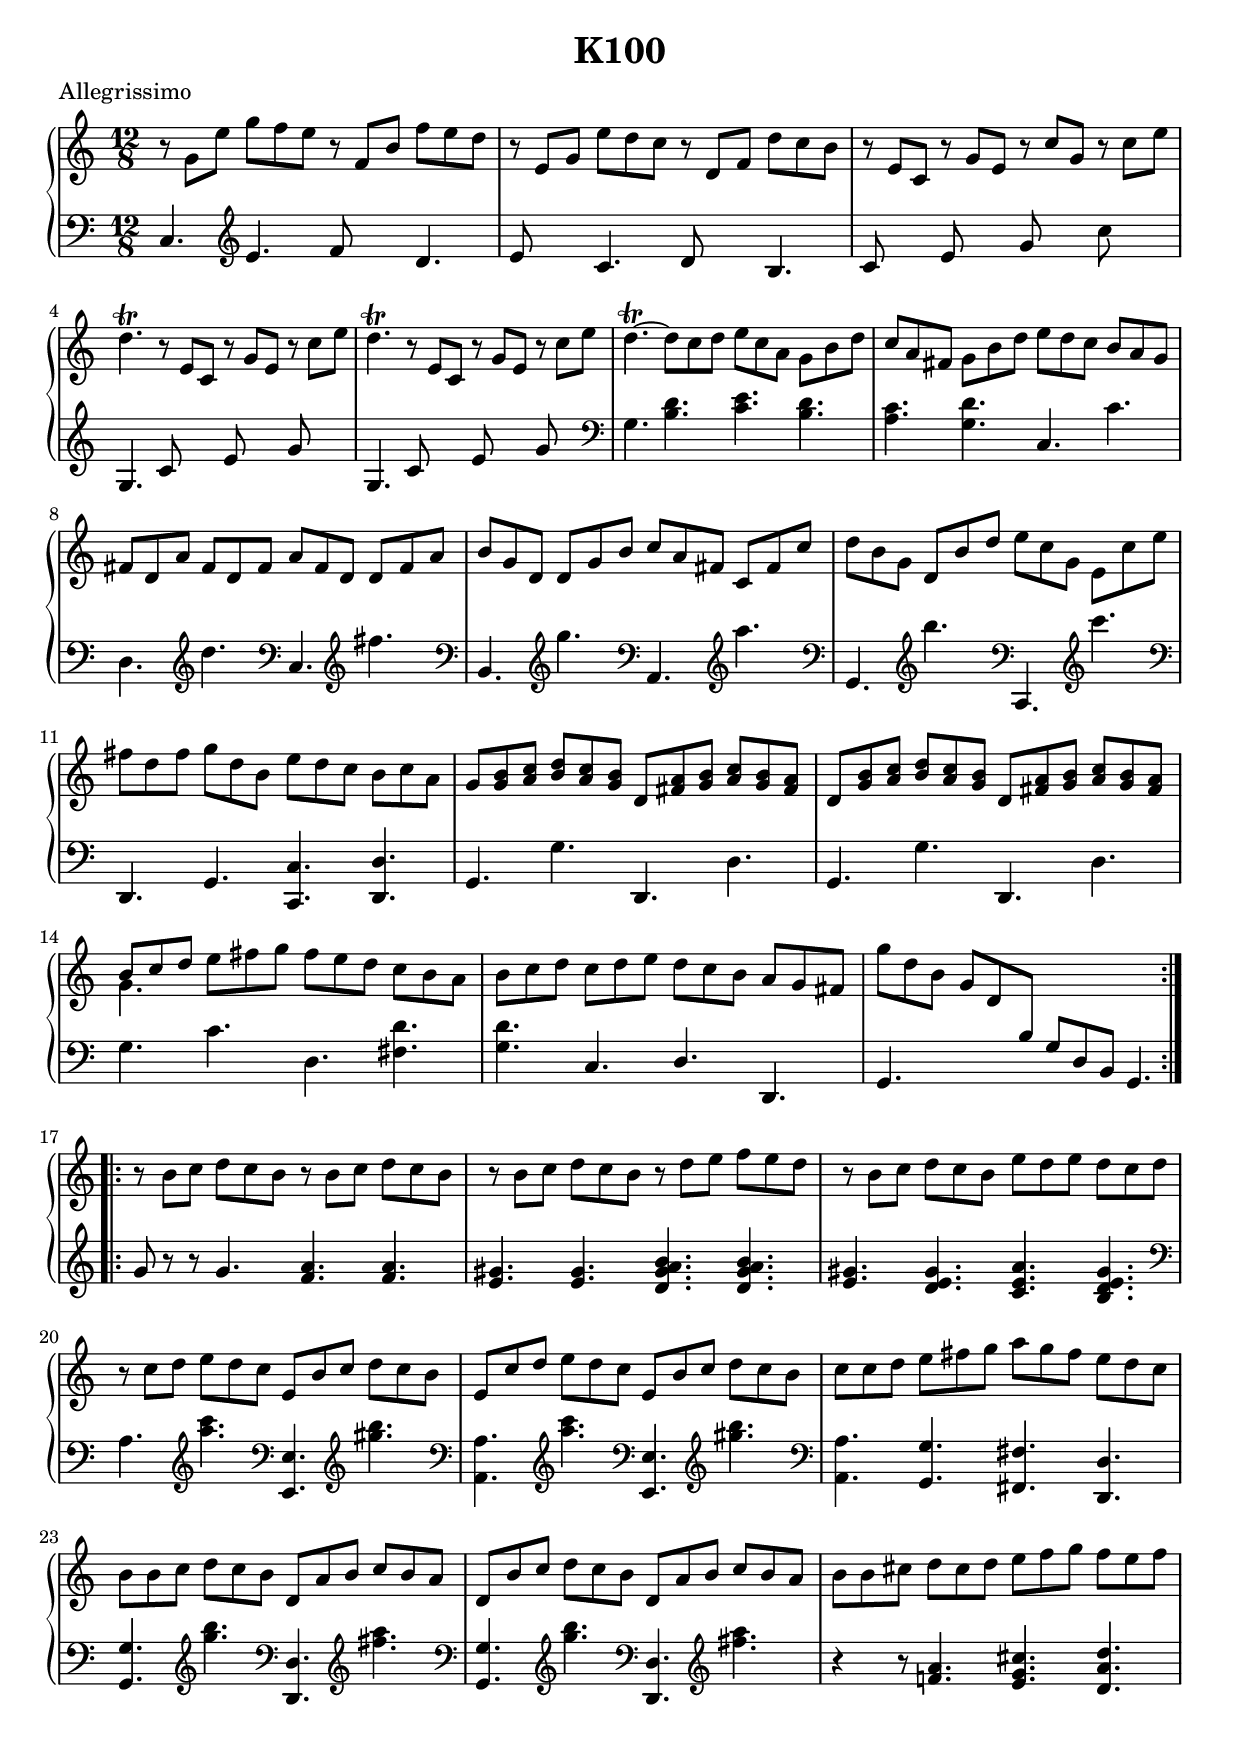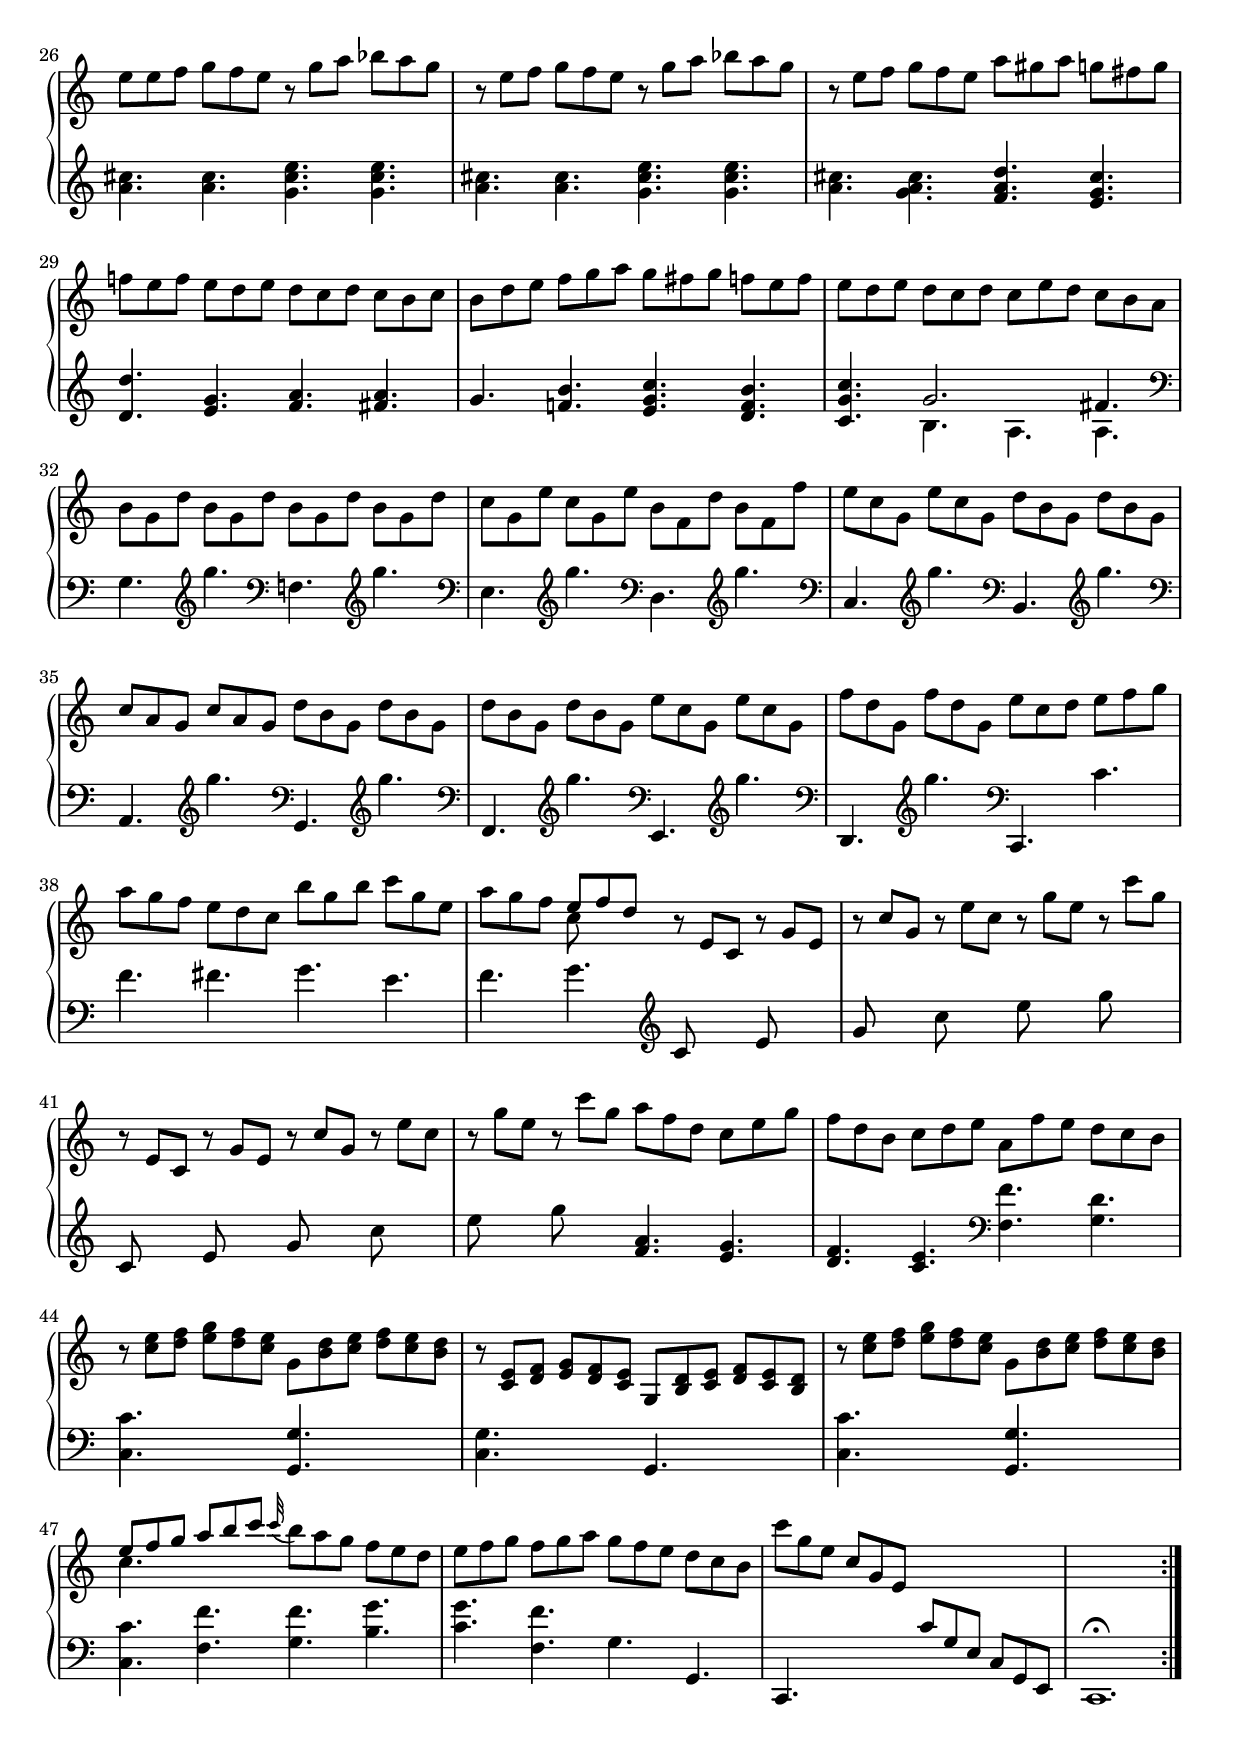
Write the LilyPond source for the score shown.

\version "2.18.2"
\version "2.18.2"

su = \stemUp
sd = \stemDown
sn = \stemNeutral
tu = \tieUp
td = \tieDown
tn = \tieNeutral
cstr = \change Staff = "right"
cstl = \change Staff = "left"

global = {
  \key c \major
  \time 12/8
}

right = \relative c'' {
  \global
 
  \repeat volta 2 {
    r8 g e' g f e r f, b f' e d
    r8 e, g e' d c r d, f d' c b
    r e, c r g' e r c' g r c e
    
    d4.-\trill r8 e, c r g' e r c' e
    d4.-\trill r8 e, c r g' e r c' e
    d4.-\trill ~ d8 c d e c a g b d
    
    c a fis g b d e d c b a g
    fis d a' fis d fis a fis d d fis a
    b g d d g b c a fis c fis c'
    
    d b g d b' d e c g \sd e c' e \sn
    fis d fis g d b e d c b c a \su 
    << { s b c d c b s a b c b a } { g g a b a g d fis g a g fis } >>
    
    << { s b c d c b s a b c b a } { d, g a b a g d fis g a g fis } >>
    \sn << { b c d } \\ { g,4. } >> e'8 fis g fis e d c b a
    b c d c d e d c b a g fis
    g' d b \su g d \cstl b g d b g4. \sn 
  }
  
  \repeat volta 2 {
    \cstr r8 b'' c d c b r b c d c b
    r b c d c b r d e f e d
    r b c d c b e d e d c d
    
    r c d e d c e, b' c d c b
    e, c' d e d c e, b' c d c b
    c c d e fis g a g fis e d c
    
    b b c d c b \su d, a' b c b a
    d, b' c \sd d c b \su d, a' b c b a
    \sn b b cis d cis d e f g f e f
    
    e e f g f e r g a bes a g
    r e f g f e r g a bes a g
    r e f g f e a gis a g fis g
    
    f! e f e d e d c d c b c
    b d e f g a g fis g f e f
    e d e d c d c e d c b a
    
    \sd b g d' b g d' b g d' b g d'
    c g e' c g e' b f d' b f f'
    e c g e' c g d' b g d' b g
    
    \sn c a g c a g d' b g d' b g
    d' b g d' b g e' c g e' c g
    f' d g, f'd g, e' c d e f g
    
    a g f e d c b' g b c g e
    a g f << { e f d } \\ { c } >> r e, c r g' e
    r c' g r e' c r g' e r c' g

    r e, c r g' e r c' g r e' c
    r g' e r c' g a f d c e g
    f d b c d e a, f' e d c b
    
    r << { e f g f e s d e f e d } { c d e d c g b c d c b } >>
    r << { e, f g f e s d e f e d } { c d e d c g b c d c b } >>
    r << { e' f g f e s d e f e d } { c d e d c g b c d c b } >>
    
    << { e f g a[ b c] } \\ { c,4. } >>  \appoggiatura c'32 b8 a g f e d
    e f g f g a g f e d c b
    c' g e \su c g e \cstl c g e c g e
    c1.-\fermata
  }
}
 
left = \relative c {
  \global
  
  \repeat volta 2 {
    c4. \clef treble e' f8 s4 d4.
    e8 s4 c4. d8 s4 b4.
    c8 s4 e8 s4 g8 s4 c8 s4
    
    g,4. c8 s4 e8 s4 g8 s4
    g,4. c8 s4 e8 s4 g8 s4
    \clef bass g,4. <b d> <c e> <b d>    
    <a c> <g d'> c, c'
    
    << { \sn s4. \clef treble d' s \clef treble fis
        s \clef treble g s \clef treble a
        s \clef treble b s \clef treble c
      } \\
      { \sn \clef bass d,,,4. s \clef bass c s
        \clef bass b s \clef bass a s
        \clef bass g s \clef bass c, s
    } >>
    
    \clef bass d g <c, c'> <d d'>
    g g' d, d'
    g, g' d, d'
    
    g c d, <fis d'>
    <g d'> c, \once \su d d,
    g s s2.
  }
  \once \set Staff.explicitClefVisibility = #end-of-line-invisible 
  
  \repeat volta 2 {
    \clef treble g''8 r r g4. <f a> <f a> 
    <e gis> <e gis> <d gis a b> <d gis a b>
    <e gis> <d e gis> <c e a> <b d e gis>
    
    << { \sn \clef bass a s \clef bass <e, e'> s
         \clef bass <a a'> s \clef bass <e e'> s } \\
       { \sn s \clef treble <a''' c> s \clef treble <gis b>
         s \clef treble <a c> s \clef treble <gis b> } >>
    \clef bass <a,,, a'> <g g'> <fis fis'> <d d'>
     
    << { \sn \clef bass <g g'> s \clef bass <d d'> s
         \clef bass <g g'> s \clef bass <d d'> s } \\
       { \sn s \clef treble <g''' b> s \clef treble <fis a>
         s \clef treble <g b> s \clef treble <fis a> } >>
     r4 r8 <f,! a>4. <e g cis> <d a' d>
     
     \sd <a' cis> <a cis> <g cis e> <g cis e>
     <a cis> <a cis> <g cis e> <g cis e>
     <a cis> <g a cis> \sn <f a d> <e g cis>
     
     <d d'> <e g> <f a> <fis a>
     g <f! b> <e g c> <d f b>
     <c g' c> << { g'2. fis4. } \\ { b,4. a a } >>
     
     << { \sn \clef bass g s \clef bass f! s
          \clef bass e s \clef bass d s
          \clef bass c s \clef bass b s
          \clef bass a s \clef bass g s
          \clef bass f s \clef bass e s
          \clef bass d s \clef bass c } \\
        { \sn s \clef treble g'''' s \clef treble g
          s \clef treble g s \clef treble g
          s \clef treble g s \clef treble g
          s \clef treble g s \clef treble g
          s \clef treble g s \clef treble g
          s \clef treble g } >> c,,
      
     f fis g  e
     f g \clef treble c,8 s4 e8 s4
     g8 s4 c8 s4 e8 s4 g8 s4
     
     c,,8 s4 e8 s4 g8 s4 c8 s4 
     e8 s4 g8 s4 <f, a>4. <e g>
     <d f> <c e> \clef bass <f, f'> <g d'>
     
     <c, c'> s <g g'> s
     <c g'> s g s
     <c c'> s <g g'> s
     
     <c c'> <f f'> <g f'> <b g'>
     <c g'> <f, f'> g g,
     c, s s2.
     s1.
  }
}


#(set-global-staff-size 20)

\header {
  title = "K100"
  meter = "Allegrissimo"
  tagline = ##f
}

\paper {
  #(set-paper-size "a4")
  print-page-number = ##f
  between-system-padding = #0.1
  between-system-space = #0.1
  ragged-last-bottom = ##f
  ragged-bottom = ##f
}

\score {
  \new PianoStaff <<
    \new Staff = "right" {
      \right
    }
    \new Staff = "left" { 
      \clef bass \left 
    }
  >>
  \layout { indent = 0 }
}
